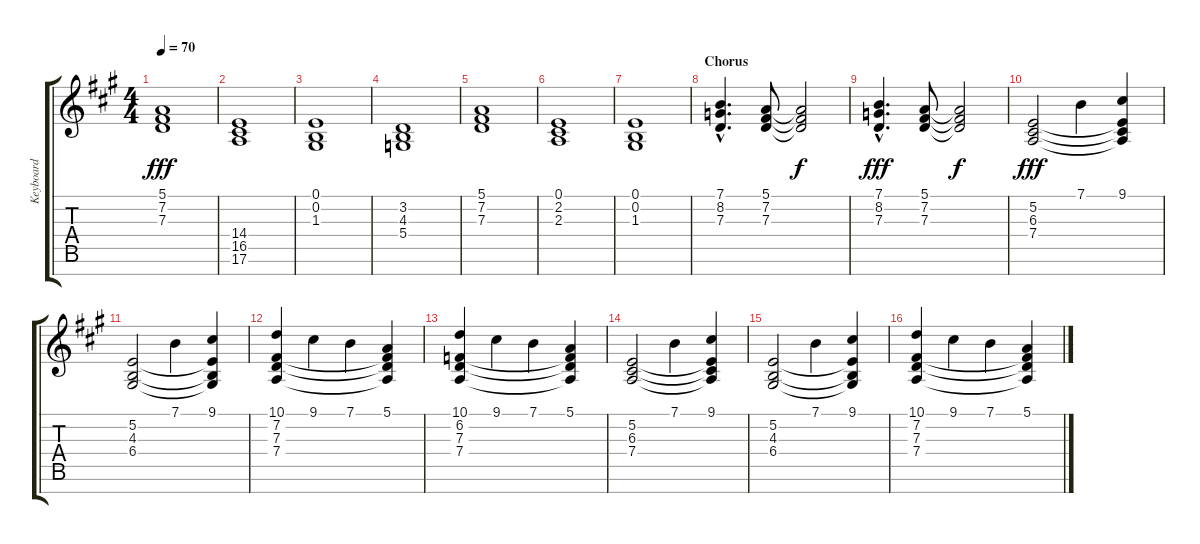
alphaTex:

\track ("Keyboard" "Keyboard") {instrument reedorgan}
\staff {score tabs}
\tuning (E4 B3 G3 D3 A2 E2 B1) {hide}
\ts (4 4)
\tempo 70
\clef g2
\ks a
(5.1 7.2 7.3).1{dy fff} |
(14.4 16.5 17.6).1 |
(0.1 0.2 1.3).1 |
(3.2 4.3 5.4).1 |
(5.1 7.2 7.3).1 |
(0.1 2.2 2.3).1 |
(0.1 0.2 1.3).1 |
\section ("" "Chorus")
(7.1{hac} 8.2{hac} 7.3{hac}).4{d} (5.1 7.2 7.3).8 (5.1{t} 7.2{t} 7.3{t}).2{dy f} |
(7.1{hac} 8.2{hac} 7.3{hac}).4{d dy fff} (5.1 7.2 7.3).8 (5.1{t} 7.2{t} 7.3{t}).2{dy f} |
(5.2 6.3 7.4).2{dy fff} 7.1.4 (9.1 5.2{t} 6.3{t} 7.4{t}).4 |
(5.2 4.3 6.4).2 7.1.4 (9.1 5.2{t} 4.3{t} 6.4{t}).4 |
(10.1 7.2 7.3 7.4).4 9.1.4 7.1.4 (5.1 7.2{t} 7.3{t} 7.4{t}).4 |
(10.1 6.2 7.3 7.4).4 9.1.4 7.1.4 (5.1 6.2{t} 7.3{t} 7.4{t}).4 |
(5.2 6.3 7.4).2 7.1.4 (9.1 5.2{t} 6.3{t} 7.4{t}).4 |
(5.2 4.3 6.4).2 7.1.4 (9.1 5.2{t} 4.3{t} 6.4{t}).4 |
(10.1 7.2 7.3 7.4).4 9.1.4 7.1.4 (5.1 7.2{t} 7.3{t} 7.4{t}).4
